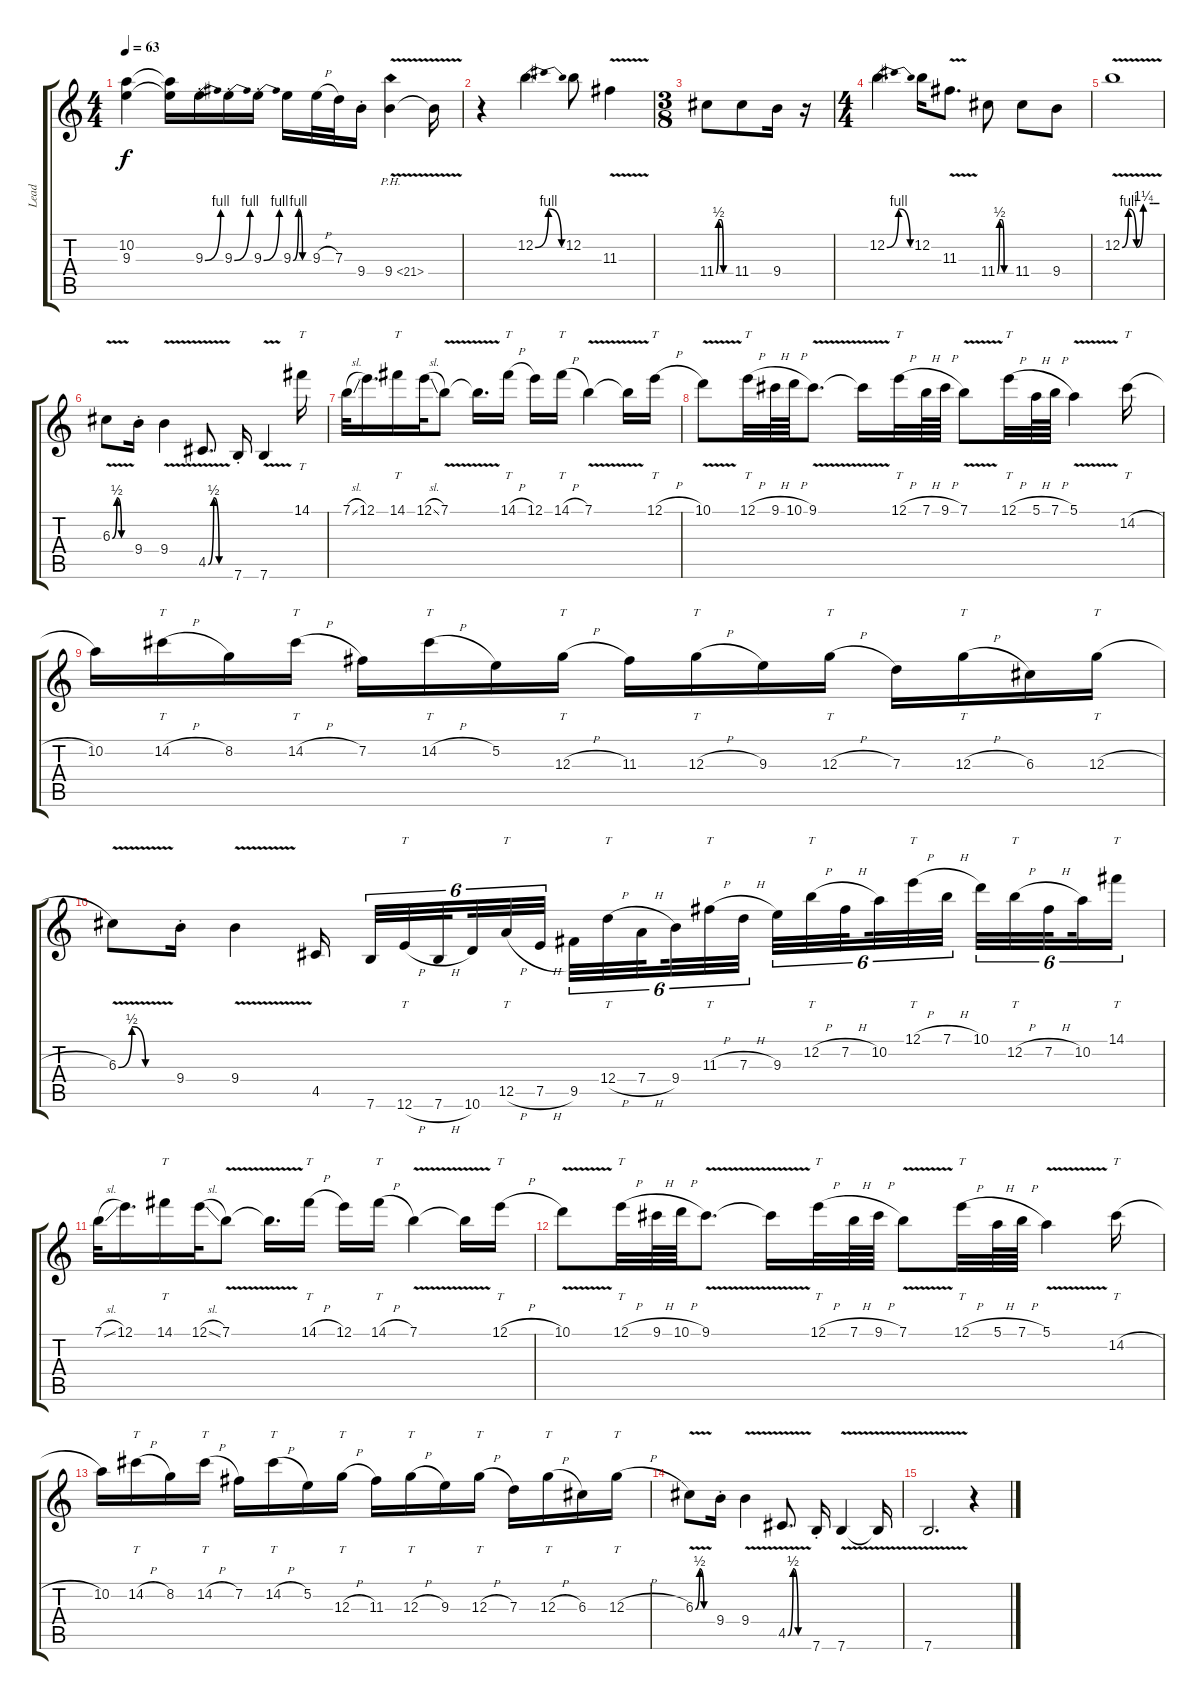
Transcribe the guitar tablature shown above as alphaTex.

\track ("Lead" "Lead") {instrument distortionguitar}
\staff {score tabs}
\tuning (E4 B3 G3 D3 A2 E2) {hide}
\ts (4 4)
\tempo 63
\clef g2
\ks c
(10.2{t} 9.3{t}).4{dy f} (10.2{t} 9.3{t}).16 9.3{be (bend 0 0 60 4) st}.16 9.3{be (bend 0 0 60 4) st}.16 9.3{be (bend 0 0 60 4) st}.16 9.3{be (custom 0 0 21 4 36 0 50 0 60 0)}.16 9.3{h}.32 7.3.32 9.4{st}.16 9.4{ph 12 v}.4 9.4{t}.16 |
r.4 12.2{be (bendrelease 0 0 10 4 45 4 60 0)}.4{d} 12.2.8 11.3{v}.4 |
\ts (3 8)
11.4{be (custom 0 0 10 2 20 2 30 0 60 0)}.8 11.4.8 9.4.16 r.16 |
\ts (4 4)
12.2{be (bendrelease 0 0 10 4 45 4 60 0)}.4{d} 12.2.16 11.3{v}.8{d} 11.4{be (custom 0 0 10 2 20 2 30 0 60 0)}.8 11.4.8 9.4.8 |
12.2{be (custom 0 0 10 4 23 0 34 5 50 5 60 5) v}.1 |
6.3{be (custom 0 0 15 2 30 0 60 0) v}.8 9.4{st}.16 9.4{v}.4 4.5{be (custom 0 0 15 2 30 0 60 0) v}.8{d} 7.6{st}.16 7.6{v}.4 14.1.16{tt} |
7.1{sl}.32 12.1.16{d} 14.1.16{tt} 12.1{sl}.32 7.1{v}.8 7.1{t}.16{d} 14.1{h}.16{tt} 12.1.16 14.1{h}.16{tt} 7.1{v}.4 7.1{t}.16 12.1{h}.16{tt} |
10.1{v}.8 12.1{h}.32{tt} 9.1{h}.64 10.1{h}.64 9.1{v}.8{d} 9.1{t}.16 12.1{h}.32{tt} 7.1{h}.64 9.1{h}.64 7.1{v}.8 12.1{h}.32{tt} 5.1{h}.64 7.1{h}.64 5.1{v}.4 14.2{h}.16{tt} |
10.2.16 14.2{h}.16{tt} 8.2.16 14.2{h}.16{tt} 7.2.16 14.2{h}.16{tt} 5.2.16 12.3{h}.16{tt} 11.3.16 12.3{h}.16{tt} 9.3.16 12.3{h}.16{tt} 7.3.16 12.3{h}.16{tt} 6.3.16 12.3{h}.16{tt} |
6.3{be (custom 0 0 15 2 30 0 60 0) v}.8 9.4{st}.16 9.4{v}.4 4.5.16 7.6.32{tu (6 4)} 12.6{h}.32{tt tu (6 4)} 7.6{h}.32{tu (6 4) beam splitsecondary} 10.6.32{tu (6 4)} 12.5{h}.32{tt tu (6 4)} 7.5{h}.32{tu (6 4) beam splitsecondary} 9.5.32{tu (6 4)} 12.4{h}.32{tt tu (6 4)} 7.4{h}.32{tu (6 4) beam splitsecondary} 9.4.32{tu (6 4)} 11.3{h}.32{tt tu (6 4)} 7.3{h}.32{tu (6 4)} 9.3.32{tu (6 4)} 12.2{h}.32{tt tu (6 4)} 7.2{h}.32{tu (6 4) beam splitsecondary} 10.2.32{tu (6 4)} 12.1{h}.32{tt tu (6 4)} 7.1{h}.32{tu (6 4) beam splitsecondary} 10.1.32{tu (6 4)} 12.2{h}.32{tt tu (6 4)} 7.2{h}.32{tu (6 4) beam splitsecondary} 10.2.32{tu (6 4)} 14.1.16{tt tu (6 4)} |
7.1{sl}.32 12.1.16{d} 14.1.16{tt} 12.1{sl}.32 7.1{v}.8 7.1{t}.16{d} 14.1{h}.16{tt} 12.1.16 14.1{h}.16{tt} 7.1{v}.4 7.1{t}.16 12.1{h}.16{tt} |
10.1{v}.8 12.1{h}.32{tt} 9.1{h}.64 10.1{h}.64 9.1{v}.8{d} 9.1{t}.16 12.1{h}.32{tt} 7.1{h}.64 9.1{h}.64 7.1{v}.8 12.1{h}.32{tt} 5.1{h}.64 7.1{h}.64 5.1{v}.4 14.2{h}.16{tt} |
10.2.16 14.2{h}.16{tt} 8.2.16 14.2{h}.16{tt} 7.2.16 14.2{h}.16{tt} 5.2.16 12.3{h}.16{tt} 11.3.16 12.3{h}.16{tt} 9.3.16 12.3{h}.16{tt} 7.3.16 12.3{h}.16{tt} 6.3.16 12.3{h}.16{tt} |
6.3{be (custom 0 0 15 2 30 0 60 0) v}.8 9.4{st}.16 9.4{v}.4 4.5{be (custom 0 0 15 2 30 0 60 0) v}.8{d} 7.6{st}.16 7.6{v}.4 7.6{t}.16 |
7.6{v}.2{d} r.4
